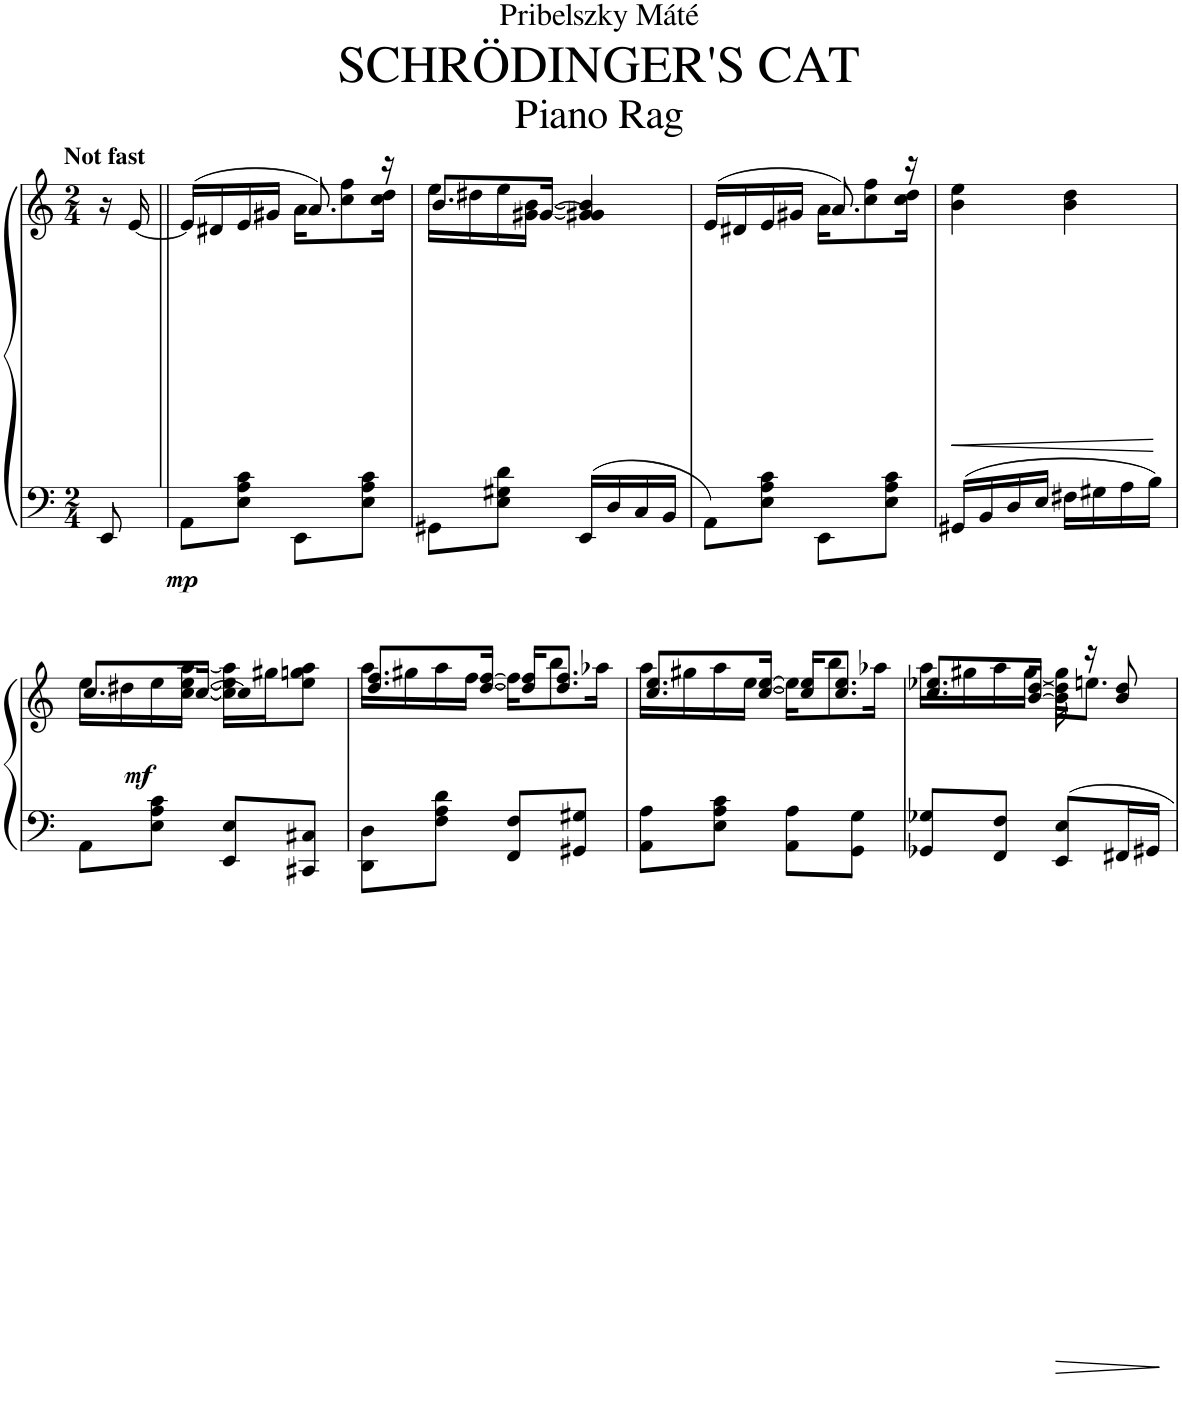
**kern	**kern	**dynam
*part1	*part1	*part1
*staff2	*staff1	*staff1/2
*I"Piano	*	*
*I'Pno	*	*
*clefF4	*clefG2	*
*k[]	*k[]	*
*M2/4	*M2/4	*
=1	=1	=1
!	!LO:TX:a:B:t=Not fast	!
!	!	!LO:DY:b=2
8EE/	16r	mp
.	[16e/	.
=2||	=2||	=2||
*	*^	*
8AA\L	(16e/LL]	4ryy	.
.	16d#X/	.	.
8E\ 8A\ 8c\J	16e/	.	.
.	16g#X/JJ	.	.
8EE\L	8.a/)	16a\KL	.
.	.	8cc\ 8ff\	.
8E\ 8A\ 8c\J	.	.	.
.	16r	16cc\ 16dd\Jk	.
=3	=3	=3	=3
8GG#X\L	8.b/L	16ee\LL	.
.	.	16dd#X\	.
8E\ 8G#X\ 8d\J	.	16ee\	.
.	[16g#X/Jk	[16g#X\ [16b\JJ	.
16EE/LL	4g#]	4g#X/] 4b/]	.
16D/	.	.	.
16C/	.	.	.
16BB/JJ	.	.	.
=4	=4	=4	=4
8AA\L	(16e/LL	4ryy	.
.	16d#X/	.	.
8E\ 8A\ 8c\J	16e/	.	.
.	16g#X/JJ	.	.
8EE\L	8.a/)	16a\KL	.
.	.	8cc\ 8ff\	.
8E\ 8A\ 8c\J	.	.	.
.	16r	16cc\ 16dd\Jk	.
=5	=5	=5	=5
!	!	!	!LO:HP:b
*	*v	*v	*
16GG#X/LL	4b\ 4ee\	<
16BB/	.	.
16D/	.	.
16E/JJ	.	.
16F#X\LL	4b\ 4dd\	.
16G#X\	.	.
16A\	.	.
16B\JJ	.	.
.	.	[
!!LO:LB:g=z
=6	=6	=6
*	*^	*
!	!	!	!LO:DY:b
8AA\L	8.cc/L	16ee\LL	mf
.	.	16dd#X\	.
8E\ 8A\ 8c\J	.	16ee\	.
.	[16cc/Jk	[16cc\ [16ee\ [16aa\JJ	.
8EE/ 8E/L	8cc]	16cc\] 16ee\] 16aa\]LL	.
.	.	16gg#X\J	.
8CC#X/ 8C#X/J	8ryy	8ee\ 8ggn\ 8aa\J	.
=7	=7	=7	=7
8DD\ 8D\L	8.dd/ 8.ff/L	16aa\LL	.
.	.	16gg#X\	.
8F\ 8A\ 8d\J	.	16aa\	.
.	[16dd/ [16ff/Jk	[16ff\JJ	.
8FF/ 8F/L	16dd/] 16ff/]KL	16ff\KL]	.
.	8.dd/ 8.ff/J	8bb\	.
8GG#X/ 8G#X/J	.	.	.
.	.	16aa-X\Jk	.
=8	=8	=8	=8
8AA\ 8A\L	8.cc/ 8.ee/L	16aa\LL	.
.	.	16gg#X\	.
8E\ 8A\ 8c\J	.	16aa\	.
.	[16cc/ [16ee/Jk	[16ee\JJ	.
8AA\ 8A\L	16cc/] 16ee/]KL	16ee\KL]	.
.	8.cc/ 8.ee/J	8bb\	.
8GG\ 8G\J	.	.	.
.	.	16aa-X\Jk	.
=9	=9	=9	=9
8GG-X/ 8G-X/L	8.cc/ 8.ee-X/L	16aa\LL	.
.	.	16gg#X\	.
8FF/ 8F/J	.	16aa\	.
.	[16b/ [16dd/Jk	[16gg#\JJ	.
8EE/ 8E/L	16b\] 16dd\]	16gg#\KL]	.
.	16r	8.een\J	.
16FF#X/L	8b/ 8dd/	.	.
16GG#X/JJ	.	.	.
*	*v	*v	*
=	=	=
*-	*-	*-
